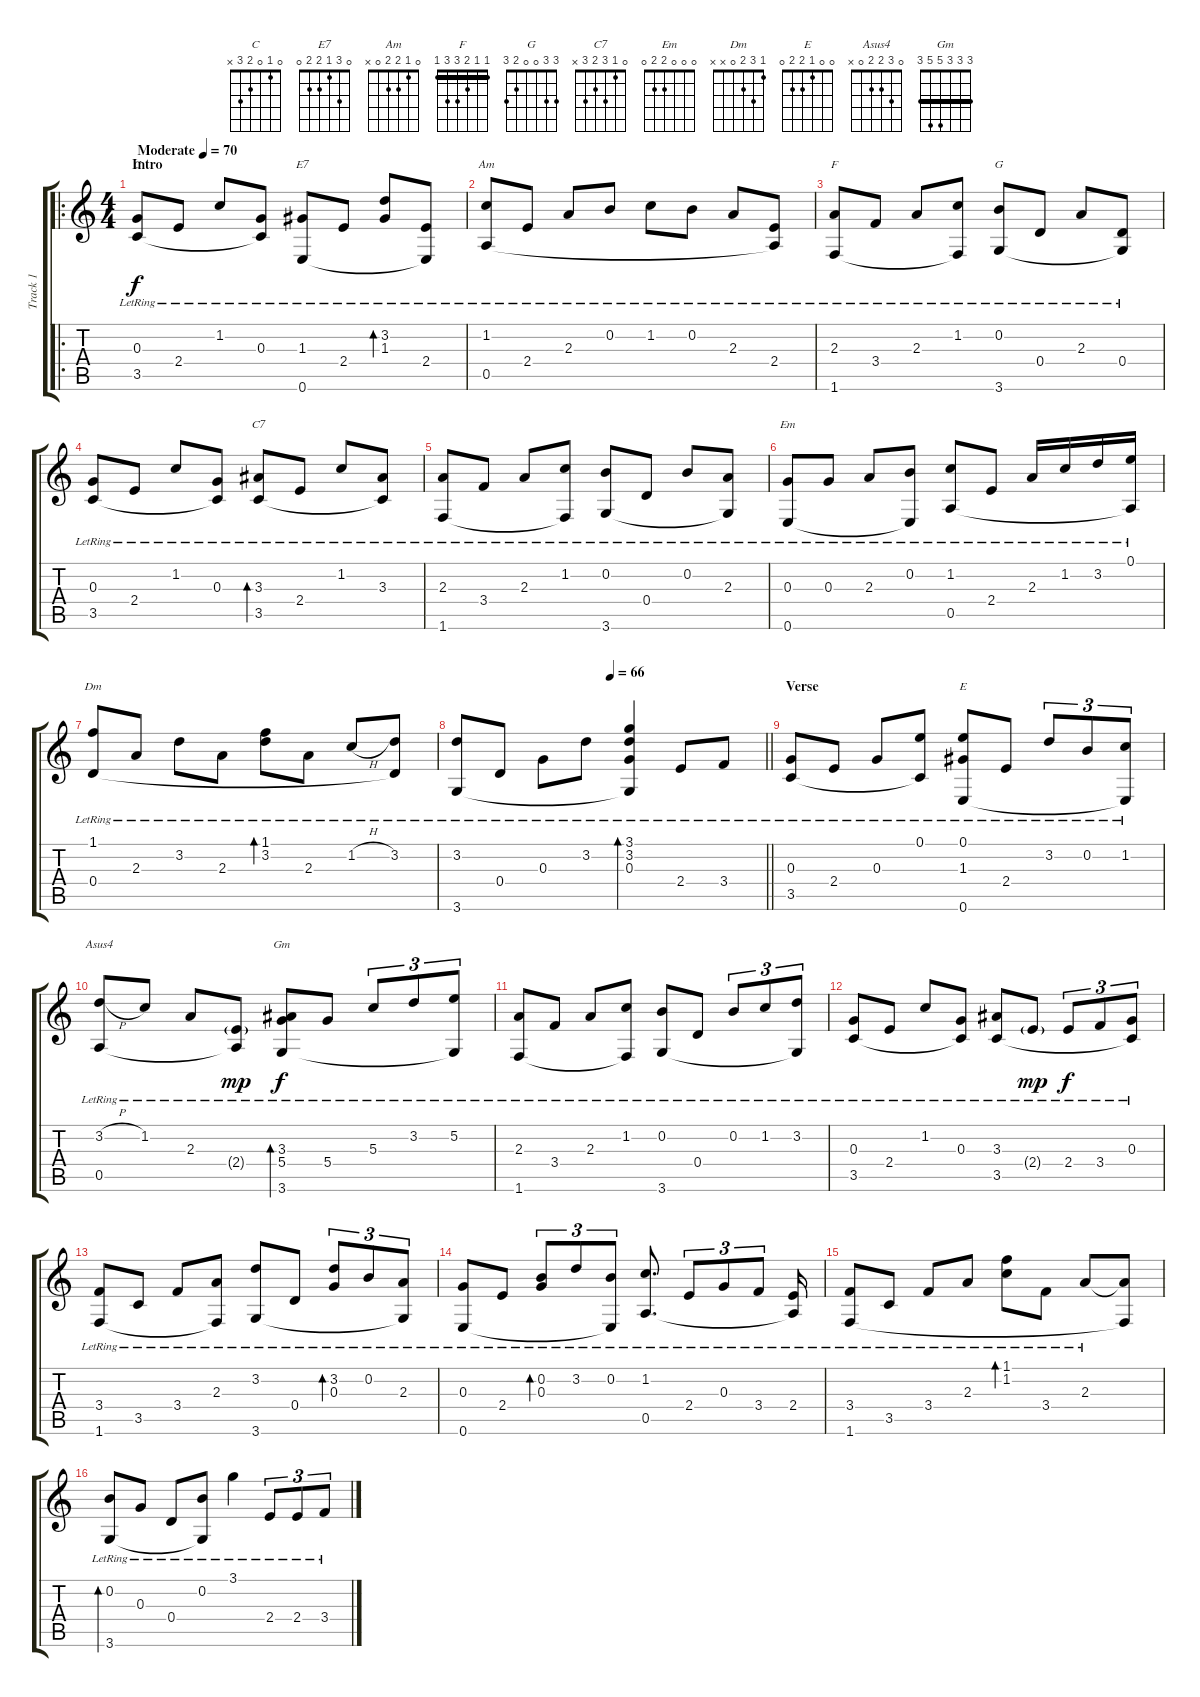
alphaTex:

\track ("Track 1" "Track 1") {instrument acousticguitarnylon}
\staff {score tabs}
\tuning (E4 B3 G3 D3 A2 E2) {hide}
\chord ("C" 0 1 0 2 3 x)
\chord ("E7" 0 3 1 2 2 0)
\chord ("Am" 0 1 2 2 0 x)
\chord ("F" 1 1 2 3 3 1) {barre 1}
\chord ("G" 3 3 0 0 2 3)
\chord ("C7" 0 1 3 2 3 x)
\chord ("Em" 0 0 0 2 2 0)
\chord ("Dm" 1 3 2 0 x x)
\chord ("E" 0 0 1 2 2 0)
\chord ("Asus4" 0 3 2 2 0 x)
\chord ("Gm" 3 3 3 5 5 3) {barre 3}
\ro
\ts (4 4)
\section ("" "Intro")
\tempo (70 "Moderate")
\clef g2
\ks c
(0.3{lr} 3.5{lr}).8{ch "C" dy f instrument acousticguitarnylon} 2.4{lr}.8 1.2{lr}.8 (0.3{lr} 3.5{t}).8 (1.3{lr} 0.6{lr}).8{ch "E7"} 2.4{lr}.8 (3.2{lr} 1.3{lr}).8{bd 120} (2.4{lr} 0.6{t}).8 |
(1.2{lr} 0.5{lr}).8{ch "Am"} 2.4{lr}.8 2.3{lr}.8 0.2{lr}.8 1.2{lr}.8 0.2{lr}.8 2.3{lr}.8 (2.4{lr} 0.5{t}).8 |
(2.3{lr} 1.6{lr}).8{ch "F"} 3.4{lr}.8 2.3{lr}.8 (1.2{lr} 1.6{t}).8 (0.2{lr} 3.6{lr}).8{ch "G"} 0.4{lr}.8 2.3{lr}.8 (0.4{lr} 3.6{t}).8 |
(0.3{lr} 3.5{lr}).8 2.4{lr}.8 1.2{lr}.8 (0.3{lr} 3.5{t}).8 (3.3{lr} 3.5{lr}).8{bd 120 ch "C7"} 2.4{lr}.8 1.2{lr}.8 (3.3{lr} 3.5{t}).8 |
(2.3{lr} 1.6{lr}).8 3.4{lr}.8 2.3{lr}.8 (1.2{lr} 1.6{t}).8 (0.2{lr} 3.6{lr}).8 0.4{lr}.8 0.2{lr}.8 (2.3{lr} 3.6{t}).8 |
(0.3{lr} 0.6{lr}).8{ch "Em"} 0.3{lr}.8 2.3{lr}.8 (0.2{lr} 0.6{t}).8 (1.2{lr} 0.5{lr}).8 2.4{lr}.8 2.3{lr}.16 1.2{lr}.16 3.2{lr}.16 (0.1{lr} 0.5{t}).16 |
(1.1{lr} 0.4{lr}).8{ch "Dm"} 2.3{lr}.8 3.2{lr}.8 2.3{lr}.8 (1.1{lr} 3.2{lr}).8{bd 120} 2.3{lr}.8 1.2{h lr}.8 (3.2{lr} 0.4{t}).8 |
\tempo (66 0.5)
\barLineRight lightlight
(3.2{lr} 3.6{lr}).8 0.4{lr}.8 0.3{lr}.8 3.2{lr}.8 (3.1{lr} 3.2{lr} 0.3{lr} 3.6{t}).4{bd 120} 2.4{lr}.8 3.4{lr}.8 |
\section ("" "Verse")
(0.3{lr} 3.5{lr}).8 2.4{lr}.8 0.3{lr}.8 (0.1{lr} 3.5{t}).8 (0.1{lr} 1.3{lr} 0.6{lr}).8{ch "E"} 2.4{lr}.8 3.2{lr}.8{tu (3 2)} 0.2{lr}.8{tu (3 2)} (1.2{lr} 0.6{t}).8{tu (3 2)} |
(3.2{h lr} 0.5{lr}).8{ch "Asus4"} 1.2{lr}.8 2.3{lr}.8 (2.4{g lr} 0.5{t}).8{dy mp} (3.3{lr} 5.4{lr} 3.6{lr}).8{bd 120 ch "Gm" dy f} 5.4{lr}.8 5.3{lr}.8{tu (3 2)} 3.2{lr}.8{tu (3 2)} (5.2{lr} 3.6{t}).8{tu (3 2)} |
(2.3{lr} 1.6{lr}).8 3.4{lr}.8 2.3{lr}.8 (1.2{lr} 1.6{t}).8 (0.2{lr} 3.6{lr}).8 0.4{lr}.8 0.2{lr}.8{tu (3 2)} 1.2{lr}.8{tu (3 2)} (3.2{lr} 3.6{t}).8{tu (3 2)} |
(0.3{lr} 3.5{lr}).8 2.4{lr}.8 1.2{lr}.8 (0.3{lr} 3.5{t}).8 (3.3{lr} 3.5{lr}).8 2.4{g lr}.8{dy mp} 2.4{lr}.8{tu (3 2) dy f} 3.4{lr}.8{tu (3 2)} (0.3{lr} 3.5{t}).8{tu (3 2)} |
(3.4{lr} 1.6{lr}).8 3.5{lr}.8 3.4{lr}.8 (2.3{lr} 1.6{t}).8 (3.2{lr} 3.6{lr}).8 0.4{lr}.8 (3.2{lr} 0.3{lr}).8{tu (3 2) bd 120} 0.2{lr}.8{tu (3 2)} (2.3{lr} 3.6{t}).8{tu (3 2)} |
(0.3{lr} 0.6{lr}).8 2.4{lr}.8 (0.2{lr} 0.3{lr}).8{tu (3 2) bd 120} 3.2{lr}.8{tu (3 2)} (0.2{lr} 0.6{t}).8{tu (3 2)} (1.2{lr} 0.5{lr}).8{d} 2.4{lr}.8{tu (3 2)} 0.3{lr}.8{tu (3 2)} 3.4{lr}.8{tu (3 2)} (2.4{lr} 0.5{t}).16 |
(3.4{lr} 1.6{lr}).8 3.5{lr}.8 3.4{lr}.8 2.3{lr}.8 (1.1{lr} 1.2{lr}).8{bd 240} 3.4{lr}.8 2.3{lr}.8 (2.3{t} 1.6{t}).8 |
(0.2{lr} 3.6{lr}).8{bd 60} 0.3{lr}.8 0.4{lr}.8 (0.2{lr} 3.6{t}).8 3.1{lr}.4 2.4{lr}.8{tu (3 2)} 2.4{lr}.8{tu (3 2)} 3.4{lr}.8{tu (3 2)}
